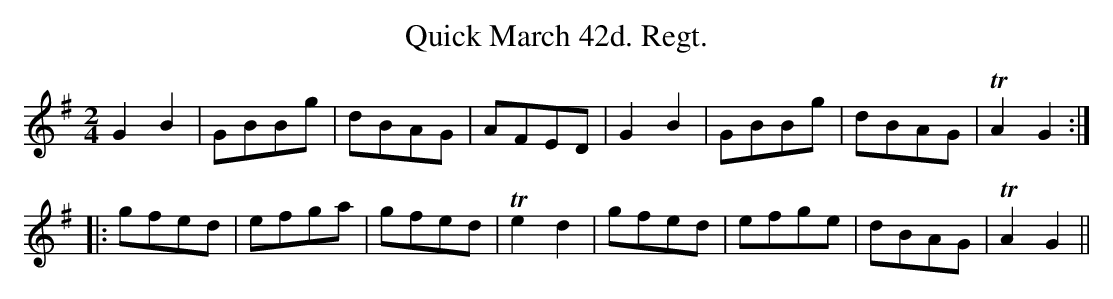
X:1
T:Quick March 42d. Regt.
M:2/4
L:1/8
K:G
G2B2|GBBg|dBAG| AFED|G2B2|GBBg|dBAG|TA2G2::
gfed|efga|gfed|Te2d2|gfed|efge|dBAG|TA2G2||
